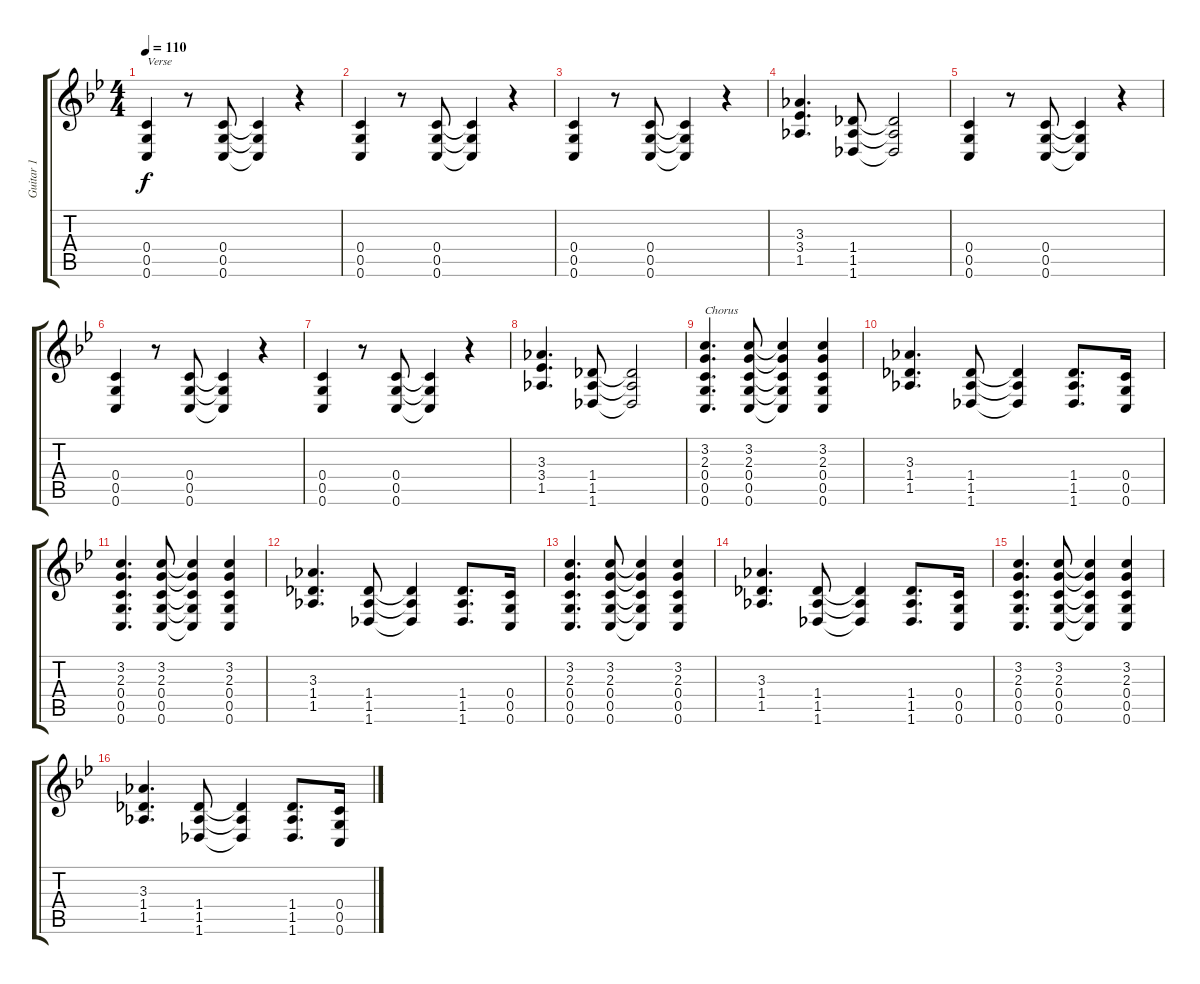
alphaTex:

\track ("Guitar 1" "Guitar 1") {instrument distortionguitar}
\staff {score tabs}
\tuning (D4 A3 F3 C3 G2 C2) {hide}
\ts (4 4)
\tempo 110
\clef g2
\ks bb
(0.4 0.5 0.6).4{txt "Verse" dy f} r.8 (0.4 0.5 0.6).8 (0.4{t} 0.5{t} 0.6{t}).4 r.4 |
(0.4 0.5 0.6).4 r.8 (0.4 0.5 0.6).8 (0.4{t} 0.5{t} 0.6{t}).4 r.4 |
(0.4 0.5 0.6).4 r.8 (0.4 0.5 0.6).8 (0.4{t} 0.5{t} 0.6{t}).4 r.4 |
(3.3 3.4 1.5).4{d} (1.4 1.5 1.6).8 (1.4{t} 1.5{t} 1.6{t}).2 |
(0.4 0.5 0.6).4 r.8 (0.4 0.5 0.6).8 (0.4{t} 0.5{t} 0.6{t}).4 r.4 |
(0.4 0.5 0.6).4 r.8 (0.4 0.5 0.6).8 (0.4{t} 0.5{t} 0.6{t}).4 r.4 |
(0.4 0.5 0.6).4 r.8 (0.4 0.5 0.6).8 (0.4{t} 0.5{t} 0.6{t}).4 r.4 |
(3.3 3.4 1.5).4{d} (1.4 1.5 1.6).8 (1.4{t} 1.5{t} 1.6{t}).2 |
(3.2 2.3 0.4 0.5 0.6).4{d txt "Chorus"} (3.2 2.3 0.4 0.5 0.6).8 (3.2{t} 2.3{t} 0.4{t} 0.5{t} 0.6{t}).4 (3.2 2.3 0.4 0.5 0.6).4 |
(3.3 1.4 1.5).4{d} (1.4 1.5 1.6).8 (1.4{t} 1.5{t} 1.6{t}).4 (1.4 1.5 1.6).8{d} (0.4 0.5 0.6).16 |
(3.2 2.3 0.4 0.5 0.6).4{d} (3.2 2.3 0.4 0.5 0.6).8 (3.2{t} 2.3{t} 0.4{t} 0.5{t} 0.6{t}).4 (3.2 2.3 0.4 0.5 0.6).4 |
(3.3 1.4 1.5).4{d} (1.4 1.5 1.6).8 (1.4{t} 1.5{t} 1.6{t}).4 (1.4 1.5 1.6).8{d} (0.4 0.5 0.6).16 |
(3.2 2.3 0.4 0.5 0.6).4{d} (3.2 2.3 0.4 0.5 0.6).8 (3.2{t} 2.3{t} 0.4{t} 0.5{t} 0.6{t}).4 (3.2 2.3 0.4 0.5 0.6).4 |
(3.3 1.4 1.5).4{d} (1.4 1.5 1.6).8 (1.4{t} 1.5{t} 1.6{t}).4 (1.4 1.5 1.6).8{d} (0.4 0.5 0.6).16 |
(3.2 2.3 0.4 0.5 0.6).4{d} (3.2 2.3 0.4 0.5 0.6).8 (3.2{t} 2.3{t} 0.4{t} 0.5{t} 0.6{t}).4 (3.2 2.3 0.4 0.5 0.6).4 |
(3.3 1.4 1.5).4{d} (1.4 1.5 1.6).8 (1.4{t} 1.5{t} 1.6{t}).4 (1.4 1.5 1.6).8{d} (0.4 0.5 0.6).16
